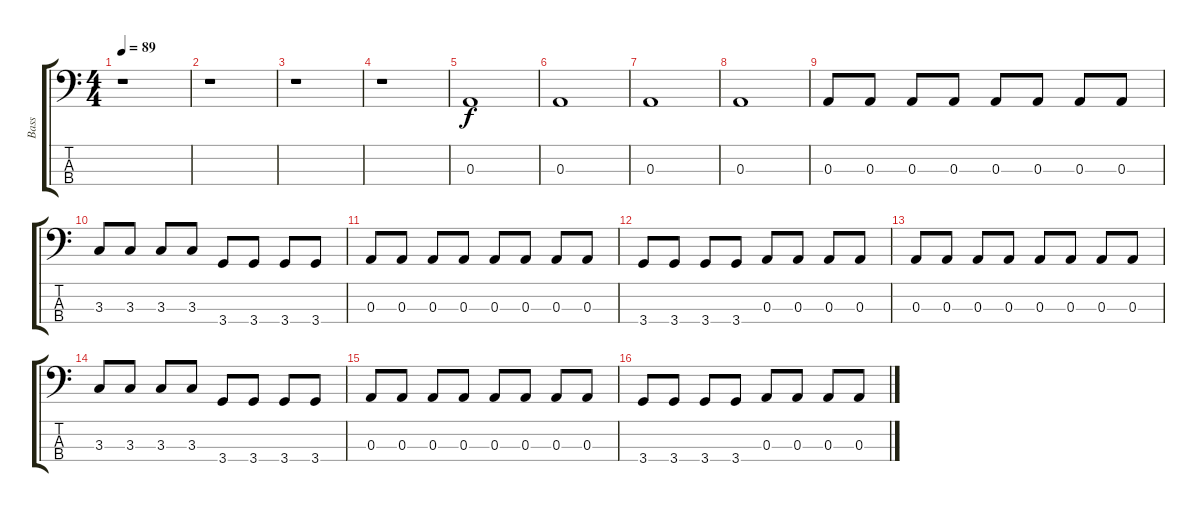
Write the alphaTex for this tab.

\track ("Bass" "Bass") {instrument electricbassfinger}
\staff {score tabs}
\tuning (G2 D2 A1 E1) {hide}
\ts (4 4)
\tempo 89
\clef f4
\ks c
r.1{dy f instrument electricbassfinger} |
r.1 |
r.1 |
r.1 |
0.3.1 |
0.3.1 |
0.3.1 |
0.3.1 |
0.3.8 0.3.8 0.3.8 0.3.8 0.3.8 0.3.8 0.3.8 0.3.8 |
3.3.8 3.3.8 3.3.8 3.3.8 3.4.8 3.4.8 3.4.8 3.4.8 |
0.3.8 0.3.8 0.3.8 0.3.8 0.3.8 0.3.8 0.3.8 0.3.8 |
3.4.8 3.4.8 3.4.8 3.4.8 0.3.8 0.3.8 0.3.8 0.3.8 |
0.3.8 0.3.8 0.3.8 0.3.8 0.3.8 0.3.8 0.3.8 0.3.8 |
3.3.8 3.3.8 3.3.8 3.3.8 3.4.8 3.4.8 3.4.8 3.4.8 |
0.3.8 0.3.8 0.3.8 0.3.8 0.3.8 0.3.8 0.3.8 0.3.8 |
3.4.8 3.4.8 3.4.8 3.4.8 0.3.8 0.3.8 0.3.8 0.3.8
